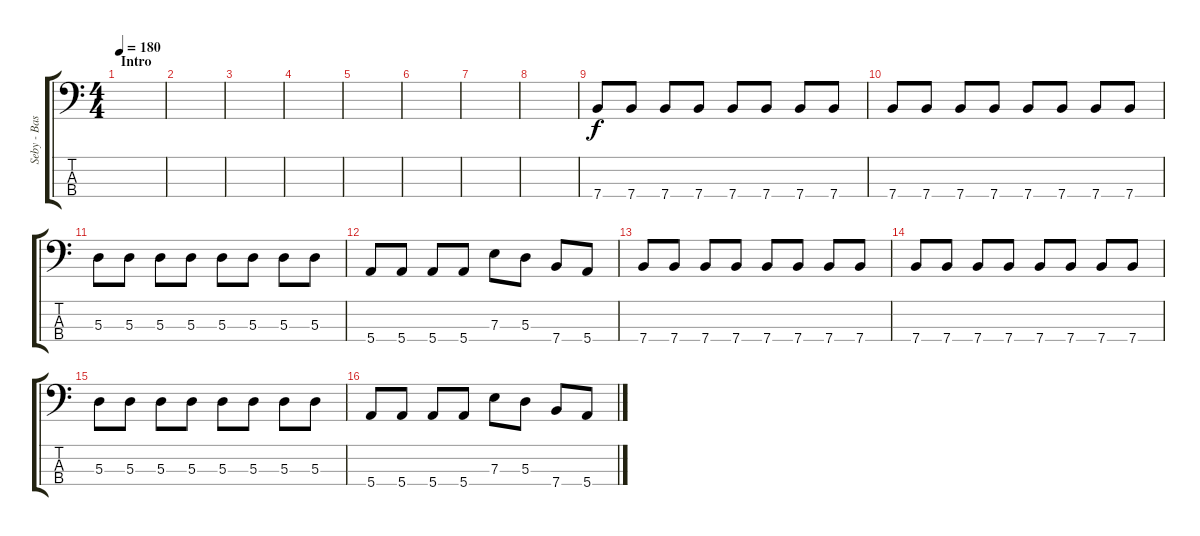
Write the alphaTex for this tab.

\track ("Seby - Bass" "Seby - Bas") {instrument electricbasspick}
\staff {score tabs}
\tuning (G2 D2 A1 E1) {hide}
\ts (4 4)
\section ("" "Intro")
\tempo 180
\clef f4
\ks c
|
|
|
|
|
|
|
|
7.4.8 7.4.8 7.4.8 7.4.8 7.4.8 7.4.8 7.4.8 7.4.8 |
7.4.8 7.4.8 7.4.8 7.4.8 7.4.8 7.4.8 7.4.8 7.4.8 |
5.3.8 5.3.8 5.3.8 5.3.8 5.3.8 5.3.8 5.3.8 5.3.8 |
5.4.8 5.4.8 5.4.8 5.4.8 7.3.8 5.3.8 7.4.8 5.4.8 |
7.4.8 7.4.8 7.4.8 7.4.8 7.4.8 7.4.8 7.4.8 7.4.8 |
7.4.8 7.4.8 7.4.8 7.4.8 7.4.8 7.4.8 7.4.8 7.4.8 |
5.3.8 5.3.8 5.3.8 5.3.8 5.3.8 5.3.8 5.3.8 5.3.8 |
5.4.8 5.4.8 5.4.8 5.4.8 7.3.8 5.3.8 7.4.8 5.4.8
